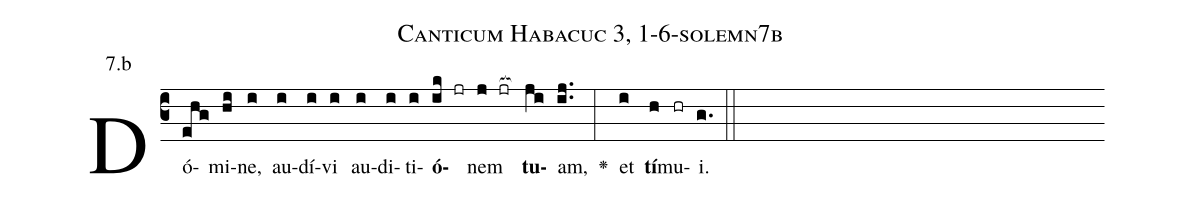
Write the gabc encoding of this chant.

name: Canticum Habacuc 3, 1-6-solemn7b;
annotation: 7.b;
%%
(c3)Dó(ehg)mi(hi)ne,(i) au(i)dí(i)vi(i) au(i)di(i)ti(i)<b>ó</b>(ik jr)nem(j jr[ocb:1{]) <b>tu</b>(ji[ocb:0}])am,(ij..) <v>\greheightstar</v>(:) et(i) <b>tí</b>(h)mu(hr)i.(g.) (::)


%E(i) u(i) o(j) u(i) a(h) e.(g.) (::)
